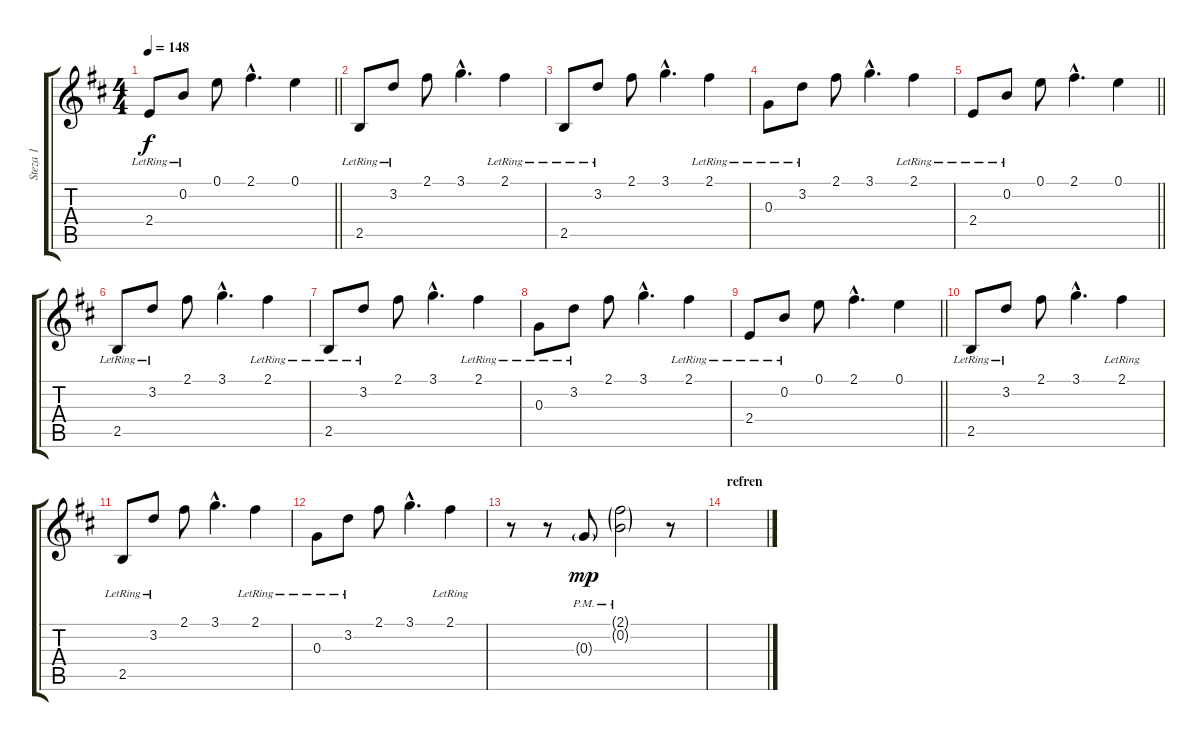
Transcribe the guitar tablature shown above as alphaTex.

\track ("Steza 1" "Steza 1") {instrument electricguitarjazz}
\staff {score tabs}
\tuning (E4 B3 G3 D3 A2 E2) {hide}
\ts (4 4)
\tempo 148
\clef g2
\barLineRight lightlight
\ks d
2.4{lr}.8{dy f} 0.2{lr}.8 0.1.8 2.1{hac}.4{d} 0.1.4 |
2.5{lr}.8 3.2{lr}.8 2.1.8 3.1{hac}.4{d} 2.1{lr}.4 |
2.5{lr}.8 3.2{lr}.8 2.1.8 3.1{hac}.4{d} 2.1{lr}.4 |
0.3{lr}.8 3.2{lr}.8 2.1.8 3.1{hac}.4{d} 2.1{lr}.4 |
\barLineRight lightlight
2.4{lr}.8 0.2{lr}.8 0.1.8 2.1{hac}.4{d} 0.1.4 |
2.5{lr}.8 3.2{lr}.8 2.1.8 3.1{hac}.4{d} 2.1{lr}.4 |
2.5{lr}.8 3.2{lr}.8 2.1.8 3.1{hac}.4{d} 2.1{lr}.4 |
0.3{lr}.8 3.2{lr}.8 2.1.8 3.1{hac}.4{d} 2.1{lr}.4 |
\barLineRight lightlight
2.4{lr}.8 0.2{lr}.8 0.1.8 2.1{hac}.4{d} 0.1.4 |
2.5{lr}.8 3.2{lr}.8 2.1.8 3.1{hac}.4{d} 2.1{lr}.4 |
2.5{lr}.8 3.2{lr}.8 2.1.8 3.1{hac}.4{d} 2.1{lr}.4 |
0.3{lr}.8 3.2{lr}.8 2.1.8 3.1{hac}.4{d} 2.1{lr}.4 |
r.8 r.8 0.3{g pm}.8{dy mp} (2.1{g} 0.2{g pm}).2 r.8 |
\section ("" "refren")
